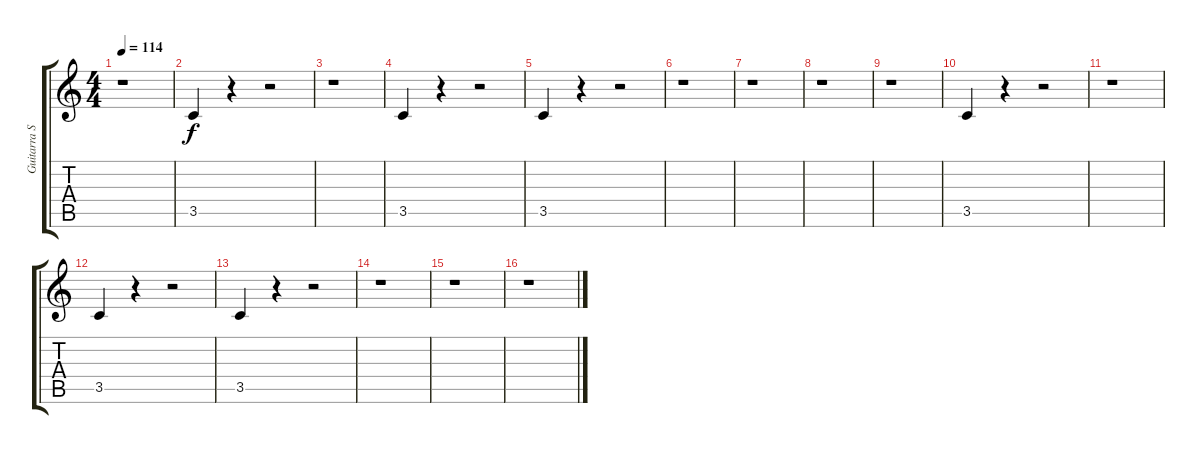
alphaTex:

\track ("Guitarra Solo" "Guitarra S") {instrument distortionguitar}
\staff {score tabs}
\tuning (E4 B3 G3 D3 A2 E2) {hide}
\ts (4 4)
\tempo 114
\clef g2
\ks c
r.1{dy f} |
3.5.4 r.4 r.2 |
r.1 |
3.5.4 r.4 r.2 |
3.5.4 r.4 r.2 |
r.1 |
r.1 |
r.1 |
r.1 |
3.5.4 r.4 r.2 |
r.1 |
3.5.4 r.4 r.2 |
3.5.4 r.4 r.2 |
r.1 |
r.1 |
r.1
